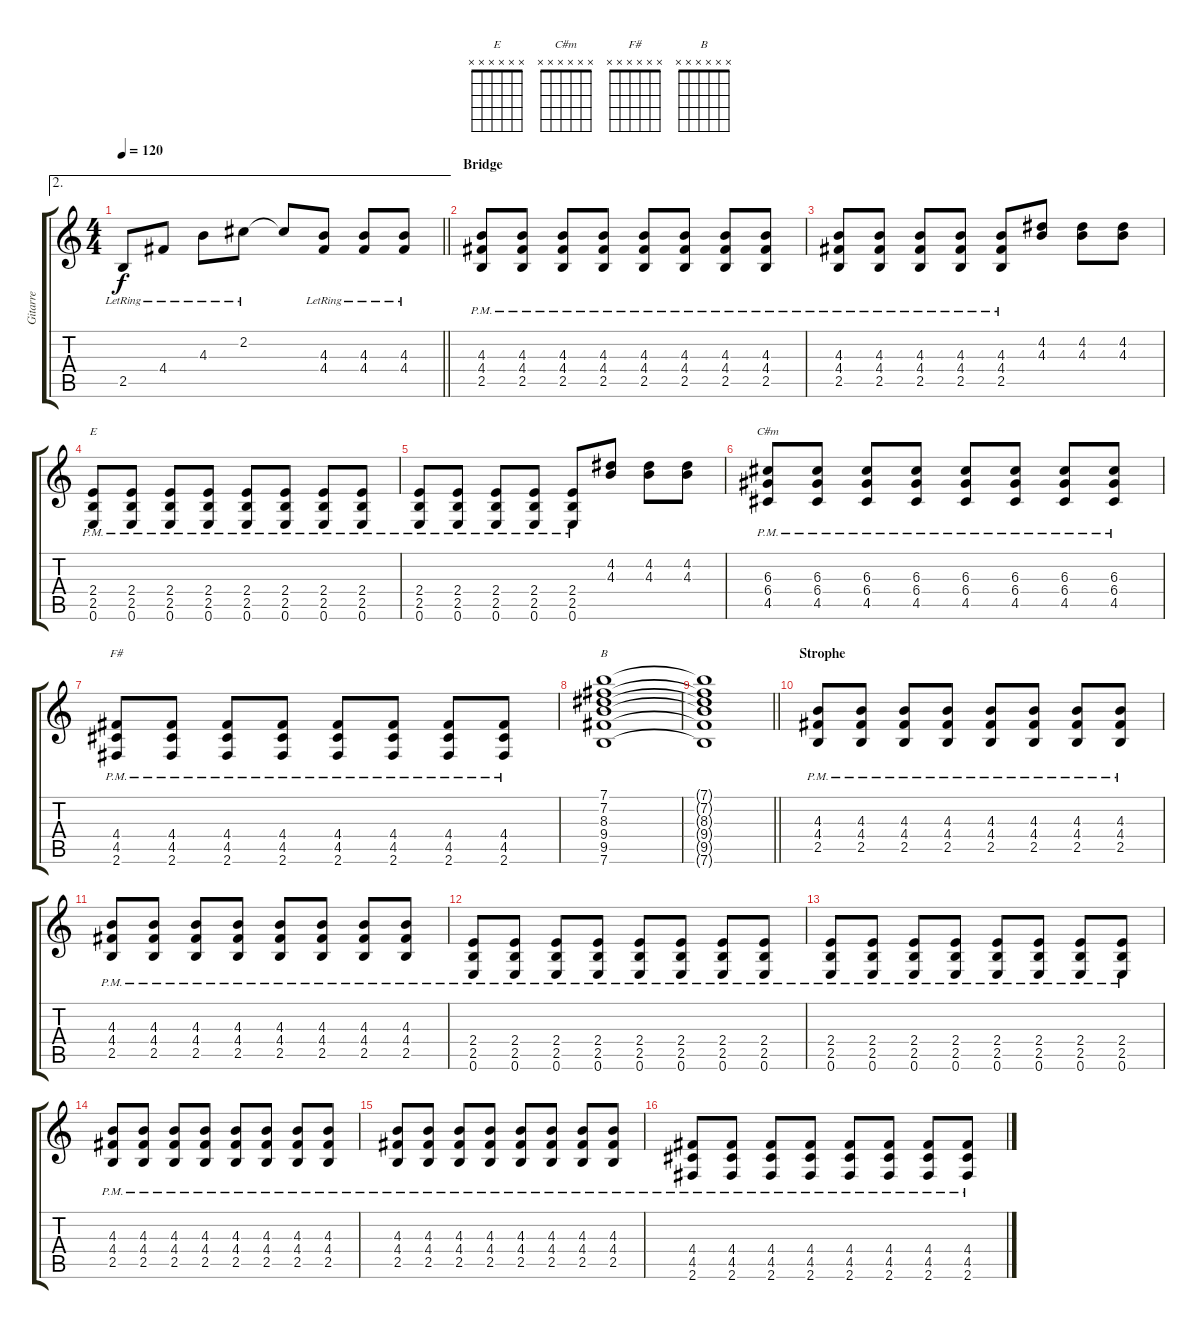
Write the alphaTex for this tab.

\track ("Gitarre" "Gitarre") {instrument overdrivenguitar}
\staff {score tabs}
\tuning (E4 B3 G3 D3 A2 E2) {hide}
\chord ("E" x x x x x x)
\chord ("C#m" x x x x x x)
\chord ("F#" x x x x x x)
\chord ("B" x x x x x x)
\ae 2
\ts (4 4)
\tempo 120
\clef g2
\barLineRight lightlight
\ks c
2.5{lr}.8{dy f} 4.4{lr}.8 4.3{lr}.8 2.2{lr}.8 2.2{t}.8 (4.3{lr} 4.4{lr}).8 (4.3{lr} 4.4{lr}).8 (4.3{lr} 4.4{lr}).8 |
\section ("" "Bridge")
(4.3{pm} 4.4{pm} 2.5{pm}).8{instrument overdrivenguitar} (4.3{pm} 4.4{pm} 2.5{pm}).8 (4.3{pm} 4.4{pm} 2.5{pm}).8 (4.3{pm} 4.4{pm} 2.5{pm}).8 (4.3{pm} 4.4{pm} 2.5{pm}).8 (4.3{pm} 4.4{pm} 2.5{pm}).8 (4.3{pm} 4.4{pm} 2.5{pm}).8 (4.3{pm} 4.4{pm} 2.5{pm}).8 |
(4.3{pm} 4.4{pm} 2.5{pm}).8 (4.3{pm} 4.4{pm} 2.5{pm}).8 (4.3{pm} 4.4{pm} 2.5{pm}).8 (4.3{pm} 4.4{pm} 2.5{pm}).8 (4.3{pm} 4.4{pm} 2.5{pm}).8 (4.2 4.3).8 (4.2 4.3).8 (4.2 4.3).8 |
(2.4{pm} 2.5{pm} 0.6{pm}).8{ch "E"} (2.4{pm} 2.5{pm} 0.6{pm}).8 (2.4{pm} 2.5{pm} 0.6{pm}).8 (2.4{pm} 2.5{pm} 0.6{pm}).8 (2.4{pm} 2.5{pm} 0.6{pm}).8 (2.4{pm} 2.5{pm} 0.6{pm}).8 (2.4{pm} 2.5{pm} 0.6{pm}).8 (2.4{pm} 2.5{pm} 0.6{pm}).8 |
(2.4{pm} 2.5{pm} 0.6{pm}).8 (2.4{pm} 2.5{pm} 0.6{pm}).8 (2.4{pm} 2.5{pm} 0.6{pm}).8 (2.4{pm} 2.5{pm} 0.6{pm}).8 (2.4{pm} 2.5{pm} 0.6{pm}).8 (4.2 4.3).8 (4.2 4.3).8 (4.2 4.3).8 |
(6.3{pm} 6.4{pm} 4.5{pm}).8{ch "C#m"} (6.3{pm} 6.4{pm} 4.5{pm}).8 (6.3{pm} 6.4{pm} 4.5{pm}).8 (6.3{pm} 6.4{pm} 4.5{pm}).8 (6.3{pm} 6.4{pm} 4.5{pm}).8 (6.3{pm} 6.4{pm} 4.5{pm}).8 (6.3{pm} 6.4{pm} 4.5{pm}).8 (6.3{pm} 6.4{pm} 4.5{pm}).8 |
(4.4{pm} 4.5{pm} 2.6{pm}).8{ch "F#"} (4.4{pm} 4.5{pm} 2.6{pm}).8 (4.4{pm} 4.5{pm} 2.6{pm}).8 (4.4{pm} 4.5{pm} 2.6{pm}).8 (4.4{pm} 4.5{pm} 2.6{pm}).8 (4.4{pm} 4.5{pm} 2.6{pm}).8 (4.4{pm} 4.5{pm} 2.6{pm}).8 (4.4{pm} 4.5{pm} 2.6{pm}).8 |
(7.1 7.2 8.3 9.4 9.5 7.6).1{ch "B"} |
\barLineRight lightlight
(7.1{t} 7.2{t} 8.3{t} 9.4{t} 9.5{t} 7.6{t}).1 |
\section ("" "Strophe")
(4.3{pm} 4.4{pm} 2.5{pm}).8 (4.3{pm} 4.4{pm} 2.5{pm}).8 (4.3{pm} 4.4{pm} 2.5{pm}).8 (4.3{pm} 4.4{pm} 2.5{pm}).8 (4.3{pm} 4.4{pm} 2.5{pm}).8 (4.3{pm} 4.4{pm} 2.5{pm}).8 (4.3{pm} 4.4{pm} 2.5{pm}).8 (4.3{pm} 4.4{pm} 2.5{pm}).8 |
(4.3{pm} 4.4{pm} 2.5{pm}).8 (4.3{pm} 4.4{pm} 2.5{pm}).8 (4.3{pm} 4.4{pm} 2.5{pm}).8 (4.3{pm} 4.4{pm} 2.5{pm}).8 (4.3{pm} 4.4{pm} 2.5{pm}).8 (4.3{pm} 4.4{pm} 2.5{pm}).8 (4.3{pm} 4.4{pm} 2.5{pm}).8 (4.3{pm} 4.4{pm} 2.5{pm}).8 |
(2.4{pm} 2.5{pm} 0.6{pm}).8 (2.4{pm} 2.5{pm} 0.6{pm}).8 (2.4{pm} 2.5{pm} 0.6{pm}).8 (2.4{pm} 2.5{pm} 0.6{pm}).8 (2.4{pm} 2.5{pm} 0.6{pm}).8 (2.4{pm} 2.5{pm} 0.6{pm}).8 (2.4{pm} 2.5{pm} 0.6{pm}).8 (2.4{pm} 2.5{pm} 0.6{pm}).8 |
(2.4{pm} 2.5{pm} 0.6{pm}).8 (2.4{pm} 2.5{pm} 0.6{pm}).8 (2.4{pm} 2.5{pm} 0.6{pm}).8 (2.4{pm} 2.5{pm} 0.6{pm}).8 (2.4{pm} 2.5{pm} 0.6{pm}).8 (2.4{pm} 2.5{pm} 0.6{pm}).8 (2.4{pm} 2.5{pm} 0.6{pm}).8 (2.4{pm} 2.5{pm} 0.6{pm}).8 |
(4.3{pm} 4.4{pm} 2.5{pm}).8 (4.3{pm} 4.4{pm} 2.5{pm}).8 (4.3{pm} 4.4{pm} 2.5{pm}).8 (4.3{pm} 4.4{pm} 2.5{pm}).8 (4.3{pm} 4.4{pm} 2.5{pm}).8 (4.3{pm} 4.4{pm} 2.5{pm}).8 (4.3{pm} 4.4{pm} 2.5{pm}).8 (4.3{pm} 4.4{pm} 2.5{pm}).8 |
(4.3{pm} 4.4{pm} 2.5{pm}).8 (4.3{pm} 4.4{pm} 2.5{pm}).8 (4.3{pm} 4.4{pm} 2.5{pm}).8 (4.3{pm} 4.4{pm} 2.5{pm}).8 (4.3{pm} 4.4{pm} 2.5{pm}).8 (4.3{pm} 4.4{pm} 2.5{pm}).8 (4.3{pm} 4.4{pm} 2.5{pm}).8 (4.3{pm} 4.4{pm} 2.5{pm}).8 |
(4.4{pm} 4.5{pm} 2.6{pm}).8 (4.4{pm} 4.5{pm} 2.6{pm}).8 (4.4{pm} 4.5{pm} 2.6{pm}).8 (4.4{pm} 4.5{pm} 2.6{pm}).8 (4.4{pm} 4.5{pm} 2.6{pm}).8 (4.4{pm} 4.5{pm} 2.6{pm}).8 (4.4{pm} 4.5{pm} 2.6{pm}).8 (4.4{pm} 4.5{pm} 2.6{pm}).8
